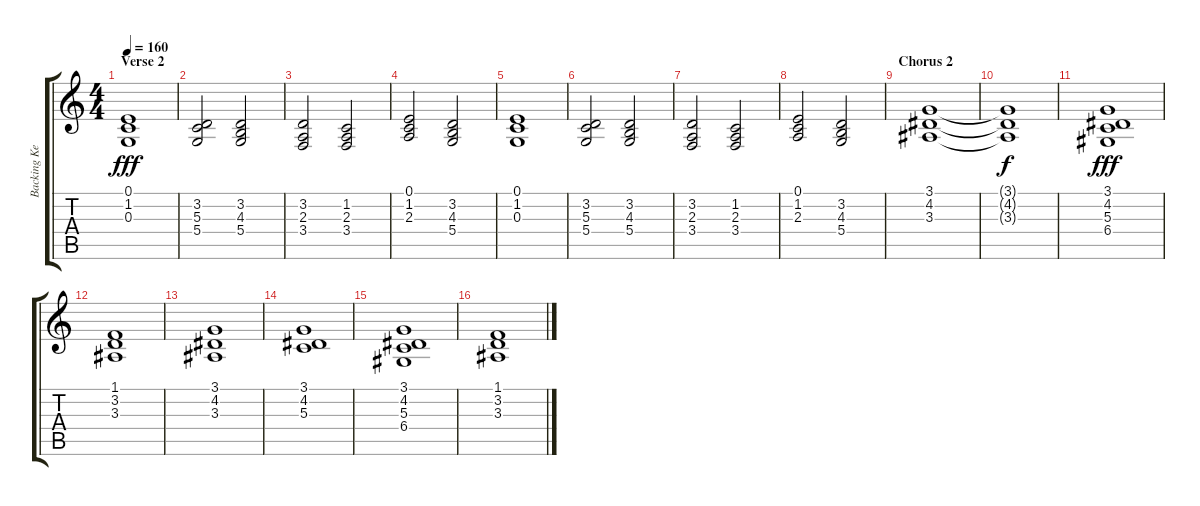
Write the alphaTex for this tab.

\track ("Backing Keyboard Melody" "Backing Ke") {instrument stringensemble2}
\staff {score tabs}
\tuning (E4 B3 G3 D3 A2 E2) {hide}
\ts (4 4)
\section ("" "Verse 2")
\tempo 160
\clef g2
\ks c
(0.1 1.2 0.3).1{dy fff} |
(3.2 5.3 5.4).2 (3.2 4.3 5.4).2 |
(3.2 2.3 3.4).2 (1.2 2.3 3.4).2 |
(0.1 1.2 2.3).2 (3.2 4.3 5.4).2 |
(0.1 1.2 0.3).1 |
(3.2 5.3 5.4).2 (3.2 4.3 5.4).2 |
(3.2 2.3 3.4).2 (1.2 2.3 3.4).2 |
(0.1 1.2 2.3).2 (3.2 4.3 5.4).2 |
\section ("" "Chorus 2")
(3.1 4.2 3.3).1 |
(3.1{t} 4.2{t} 3.3{t}).1{dy f} |
(3.1 4.2 5.3 6.4).1{dy fff} |
(1.1 3.2 3.3).1 |
(3.1 4.2 3.3).1 |
(3.1 4.2 5.3).1 |
(3.1 4.2 5.3 6.4).1 |
(1.1 3.2 3.3).1
